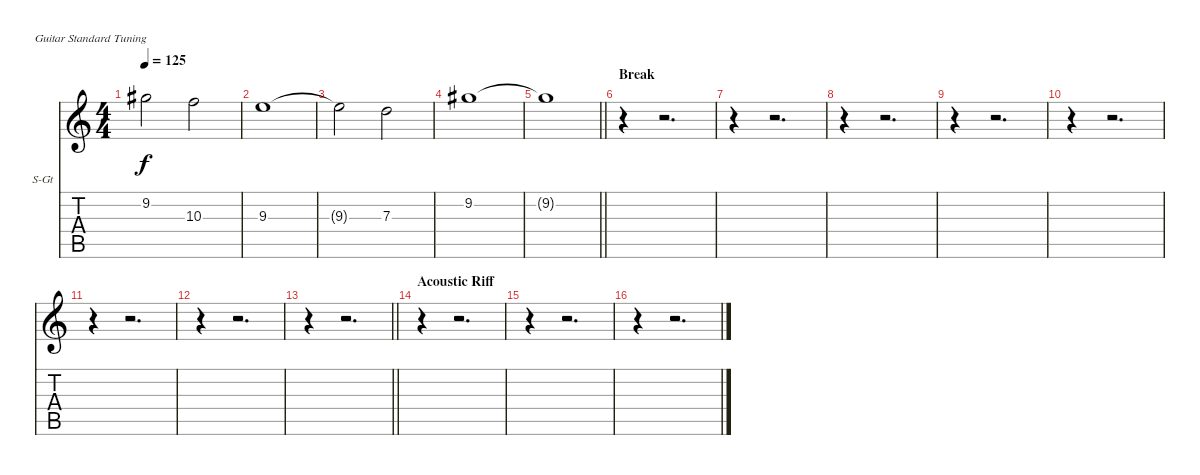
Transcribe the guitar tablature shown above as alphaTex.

\bracketExtendMode nobrackets
\firstSystemTrackNameOrientation horizontal
\otherSystemsTrackNameOrientation horizontal
\track ("Andreas Zengberg" "S-Gt") {instrument cello}
\staff {score tabs}
\tuning (E4 B3 G3 D3 A2 E2)
\displaytranspose 12
\ts (4 4)
\tempo 125
\clef g2
\ks c
9.2{t}.2{dy f} 10.3.2 |
9.3.1 |
9.3{t}.2 7.3.2 |
9.2.1 |
\barLineRight lightlight
9.2{t}.1 |
\section ("" "Break")
r.4 r.2{d} |
r.4 r.2{d} |
r.4 r.2{d} |
r.4 r.2{d} |
r.4 r.2{d} |
r.4 r.2{d} |
r.4 r.2{d} |
\barLineRight lightlight
r.4 r.2{d} |
\section ("" "Acoustic Riff")
r.4 r.2{d} |
r.4 r.2{d} |
r.4 r.2{d}
